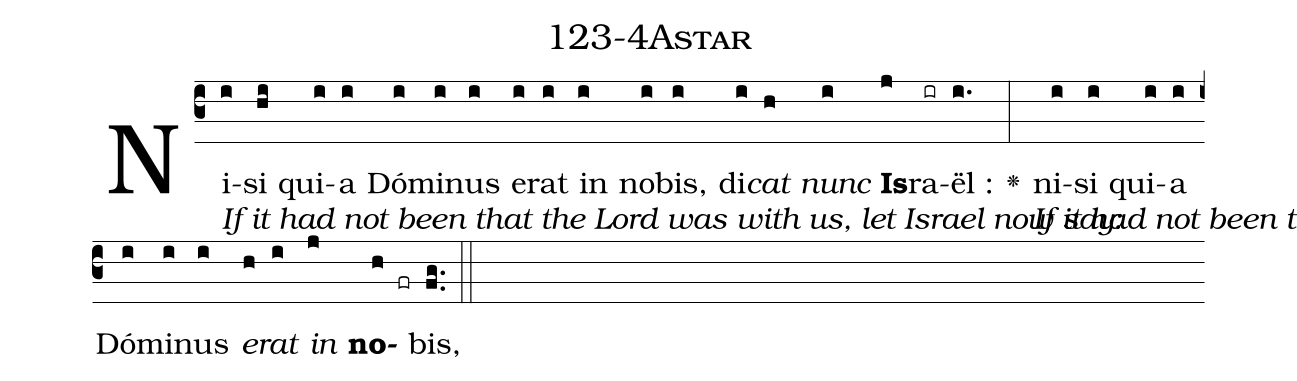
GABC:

name: 123-4Astar;
%%
(c3)Ni[If it had not been that the Lord was with us, let Israel now say:](i)si(hi) qui(i)a(i) Dó(i)mi(i)nus(i) e(i)rat(i) in(i) no(i)bis,(i) di(i)<i>cat</i>(h) <i>nunc</i>(i) <b>Is</b>(j)ra(ir)ël :(i.) <v>\greheightstar</v>(:) ni[If it had not been that the Lord was with us,](i)si(i) qui(i)a(i) Dó(i)mi(i)nus(i) <i>e</i>(h)<i>rat</i>(i) <i>in</i>(j) <b>no</b>(h fr)bis,(fg..) (::)


%E(i) u(h) o(i) u(j) a(h) e.(fg..) (::)
